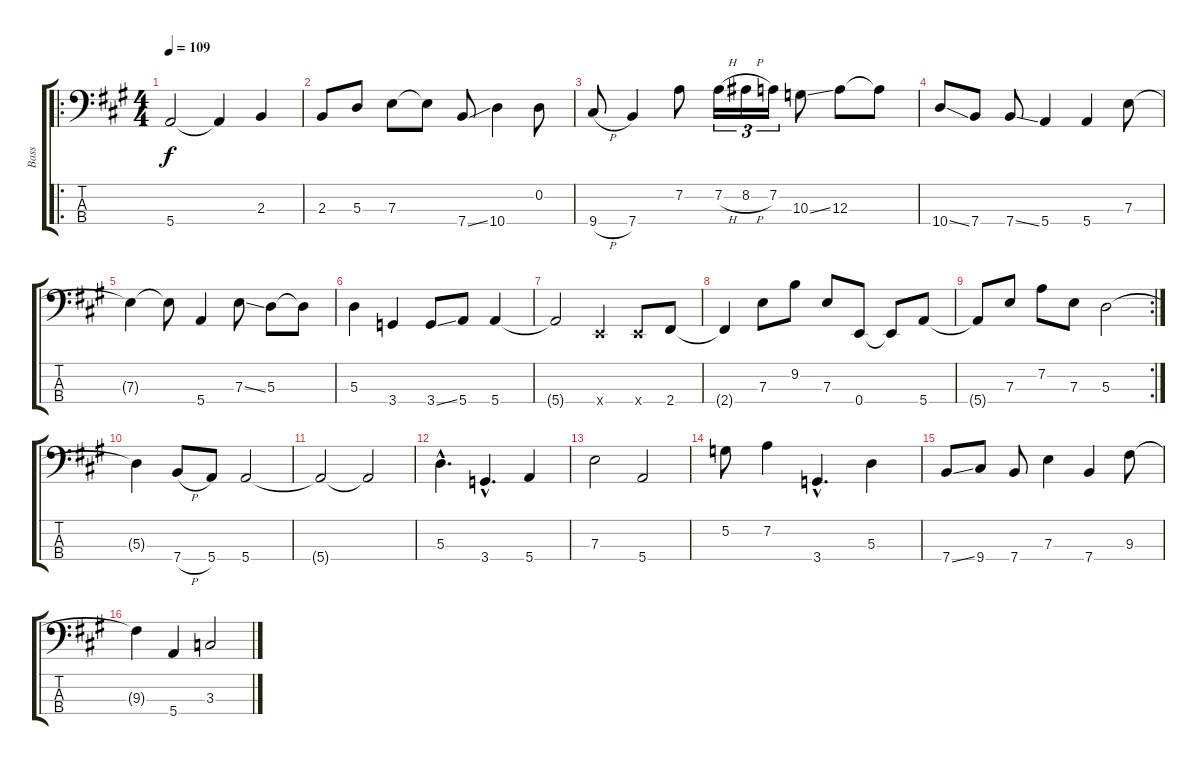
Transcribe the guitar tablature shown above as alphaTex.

\track ("Bass" "Bass") {instrument electricbasspick}
\staff {score tabs}
\tuning (G2 D2 A1 E1) {hide}
\ro
\ts (4 4)
\tempo 109
\clef f4
\ks a
5.4.2{dy f instrument electricbasspick} 5.4{t}.4 2.3.4 |
2.3.8 5.3.8 7.3.8 7.3{t}.8 7.4{ss}.8 10.4.4 0.2.8 |
9.4{h}.8 7.4.4 7.2.8 7.2{h}.16{tu (3 2)} 8.2{h}.16{tu (3 2)} 7.2.16{tu (3 2)} 10.3{ss}.8 12.3.8 12.3{t}.8 |
10.4{ss}.8 7.4.8 7.4{ss}.8 5.4.4 5.4.4 7.3.8 |
7.3{t}.4 7.3{t}.8 5.4.4 7.3{ss}.8 5.3.8 5.3{t}.8 |
5.3.4 3.4.4 3.4{ss}.8 5.4.8 5.4.4 |
5.4{t}.2 0.4{x}.4 0.4{x}.8 2.4.8 |
2.4{t}.4 7.3.8 9.2.8 7.3.8 0.4.8 0.4{t}.8 5.4.8 |
\rc 2
5.4{t}.8 7.3.8 7.2.8 7.3.8 5.3.2 |
5.3{t}.4 7.4{h}.8 5.4.8 5.4.2 |
5.4{t}.2 5.4{t}.2 |
5.3{hac}.4{d} 3.4{hac}.4{d} 5.4.4 |
7.3.2 5.4.2 |
5.2.8 7.2.4 3.4{hac}.4{d} 5.3.4 |
7.4{ss}.8 9.4.8 7.4.8 7.3.4 7.4.4 9.3.8 |
9.3{t}.4 5.4.4 3.3.2
